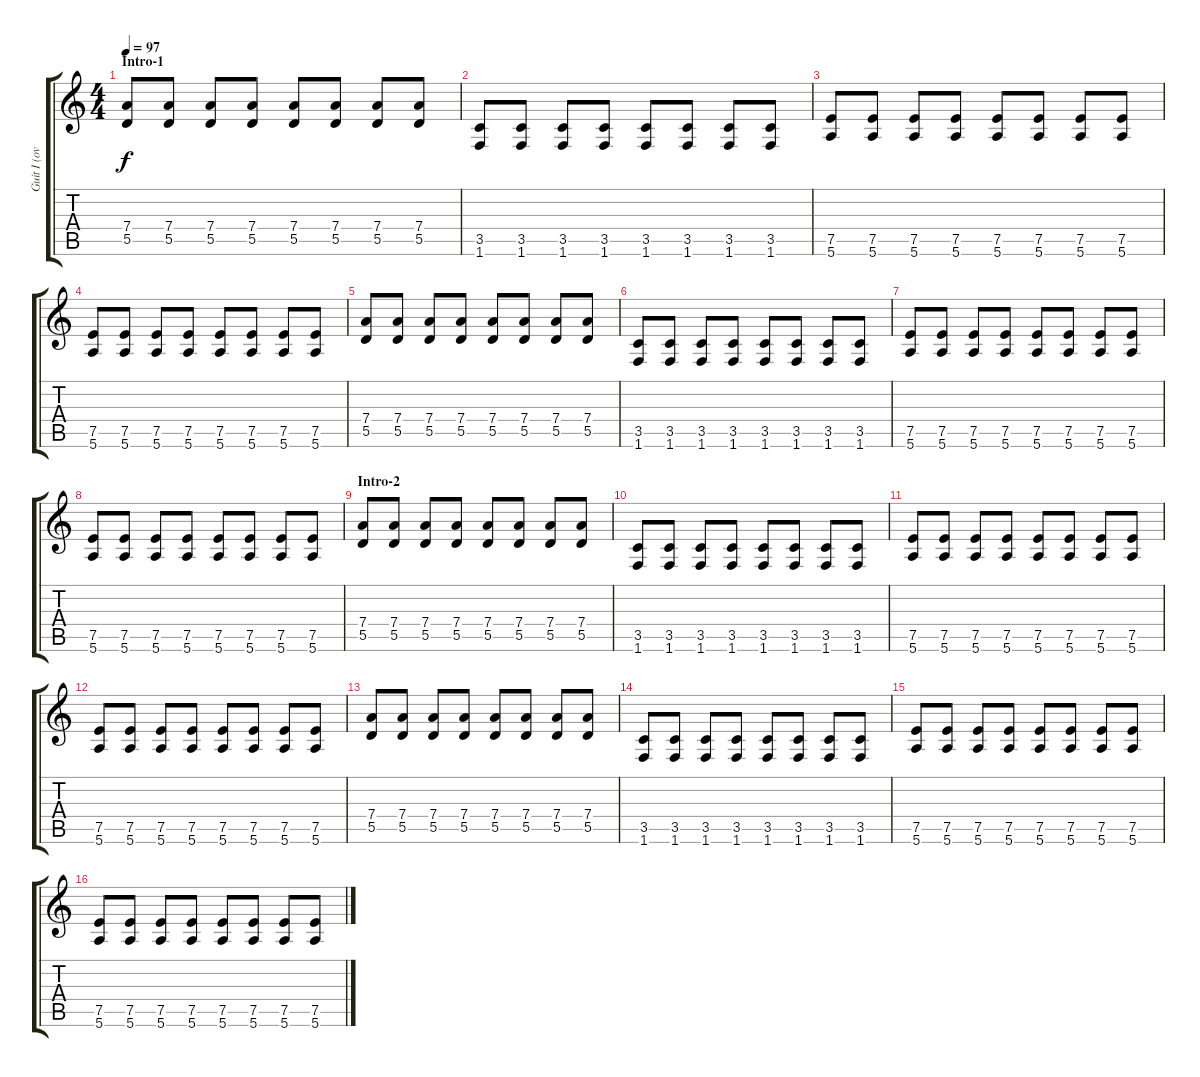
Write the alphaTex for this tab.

\track ("Guit I (ovr)" "Guit I (ov") {instrument overdrivenguitar}
\staff {score tabs}
\tuning (E4 B3 G3 D3 A2 E2) {hide}
\ts (4 4)
\section ("" "Intro-1")
\tempo 97
\clef g2
\ks c
(7.4 5.5).8{dy f instrument overdrivenguitar} (7.4 5.5).8 (7.4 5.5).8 (7.4 5.5).8 (7.4 5.5).8 (7.4 5.5).8 (7.4 5.5).8 (7.4 5.5).8 |
(3.5 1.6).8 (3.5 1.6).8 (3.5 1.6).8 (3.5 1.6).8 (3.5 1.6).8 (3.5 1.6).8 (3.5 1.6).8 (3.5 1.6).8 |
(7.5 5.6).8 (7.5 5.6).8 (7.5 5.6).8 (7.5 5.6).8 (7.5 5.6).8 (7.5 5.6).8 (7.5 5.6).8 (7.5 5.6).8 |
(7.5 5.6).8 (7.5 5.6).8 (7.5 5.6).8 (7.5 5.6).8 (7.5 5.6).8 (7.5 5.6).8 (7.5 5.6).8 (7.5 5.6).8 |
(7.4 5.5).8 (7.4 5.5).8 (7.4 5.5).8 (7.4 5.5).8 (7.4 5.5).8 (7.4 5.5).8 (7.4 5.5).8 (7.4 5.5).8 |
(3.5 1.6).8 (3.5 1.6).8 (3.5 1.6).8 (3.5 1.6).8 (3.5 1.6).8 (3.5 1.6).8 (3.5 1.6).8 (3.5 1.6).8 |
(7.5 5.6).8 (7.5 5.6).8 (7.5 5.6).8 (7.5 5.6).8 (7.5 5.6).8 (7.5 5.6).8 (7.5 5.6).8 (7.5 5.6).8 |
(7.5 5.6).8 (7.5 5.6).8 (7.5 5.6).8 (7.5 5.6).8 (7.5 5.6).8 (7.5 5.6).8 (7.5 5.6).8 (7.5 5.6).8 |
\section ("" "Intro-2")
(7.4 5.5).8 (7.4 5.5).8 (7.4 5.5).8 (7.4 5.5).8 (7.4 5.5).8 (7.4 5.5).8 (7.4 5.5).8 (7.4 5.5).8 |
(3.5 1.6).8 (3.5 1.6).8 (3.5 1.6).8 (3.5 1.6).8 (3.5 1.6).8 (3.5 1.6).8 (3.5 1.6).8 (3.5 1.6).8 |
(7.5 5.6).8 (7.5 5.6).8 (7.5 5.6).8 (7.5 5.6).8 (7.5 5.6).8 (7.5 5.6).8 (7.5 5.6).8 (7.5 5.6).8 |
(7.5 5.6).8 (7.5 5.6).8 (7.5 5.6).8 (7.5 5.6).8 (7.5 5.6).8 (7.5 5.6).8 (7.5 5.6).8 (7.5 5.6).8 |
(7.4 5.5).8 (7.4 5.5).8 (7.4 5.5).8 (7.4 5.5).8 (7.4 5.5).8 (7.4 5.5).8 (7.4 5.5).8 (7.4 5.5).8 |
(3.5 1.6).8 (3.5 1.6).8 (3.5 1.6).8 (3.5 1.6).8 (3.5 1.6).8 (3.5 1.6).8 (3.5 1.6).8 (3.5 1.6).8 |
(7.5 5.6).8 (7.5 5.6).8 (7.5 5.6).8 (7.5 5.6).8 (7.5 5.6).8 (7.5 5.6).8 (7.5 5.6).8 (7.5 5.6).8 |
(7.5 5.6).8 (7.5 5.6).8 (7.5 5.6).8 (7.5 5.6).8 (7.5 5.6).8 (7.5 5.6).8 (7.5 5.6).8 (7.5 5.6).8
